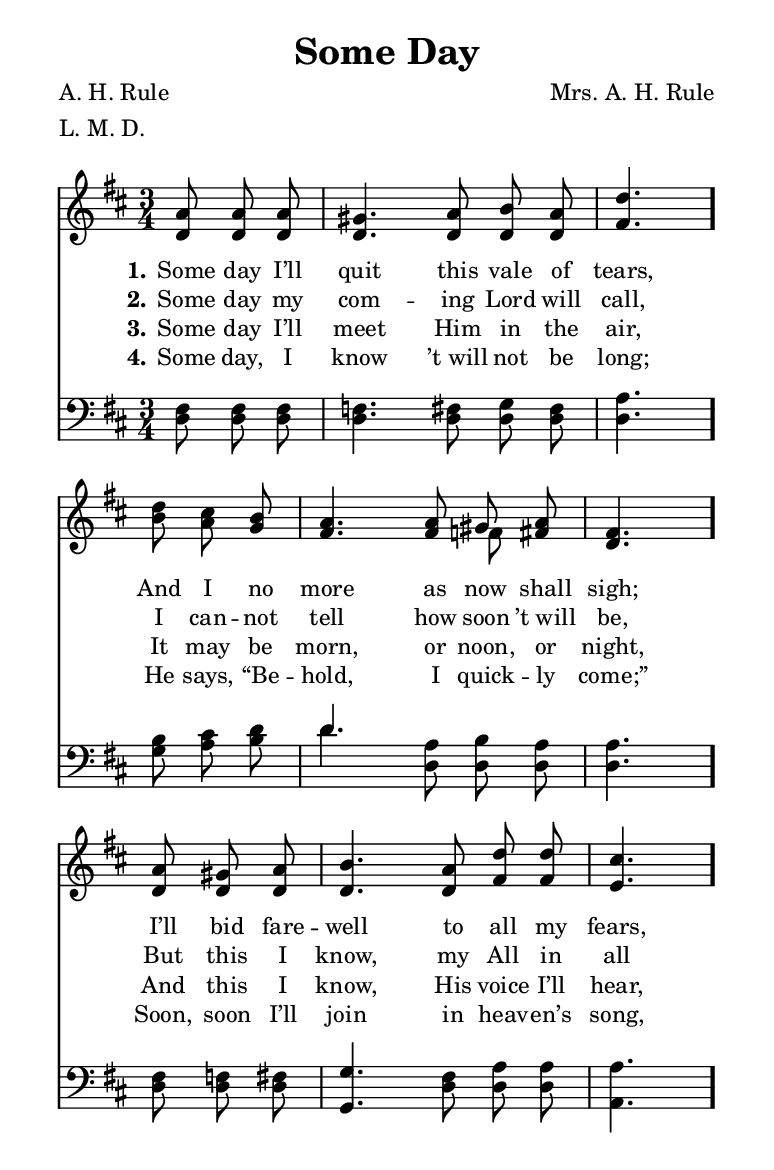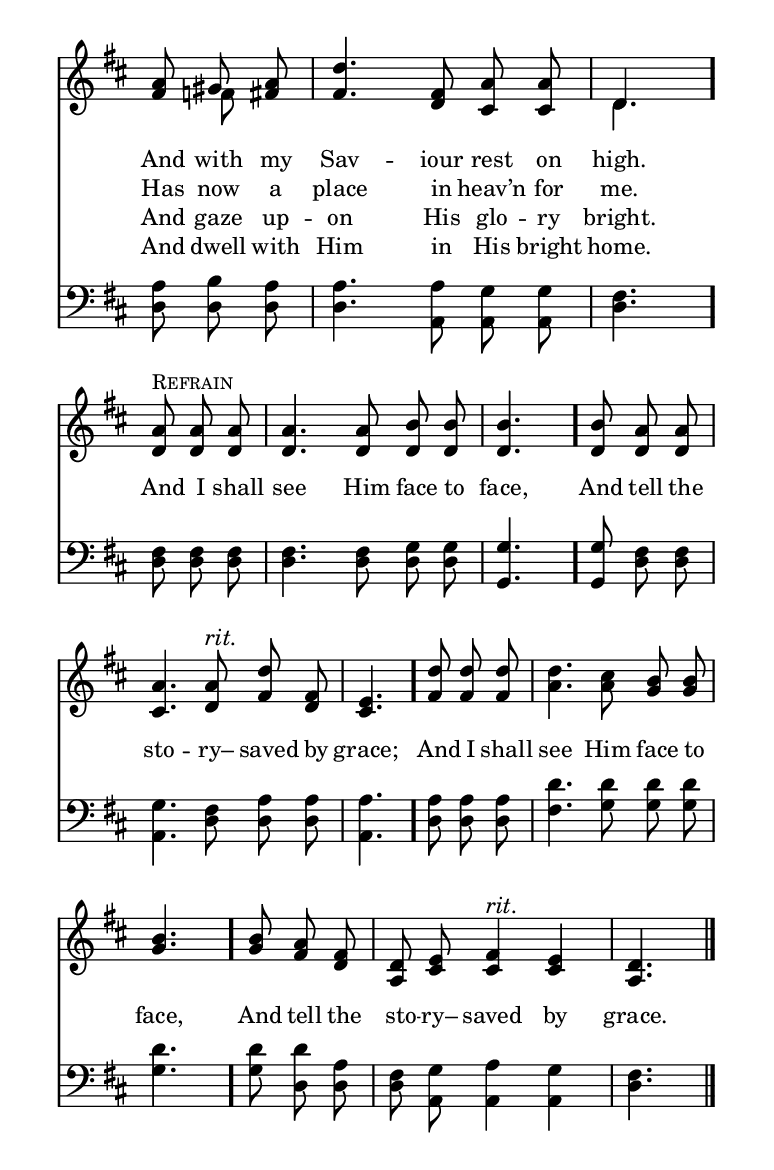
\include "common/global.ily"
\paper {
  \include "common/paper.ily"
  ragged-bottom = ##t
}

\header{
  hymnnumber = "256"
  title = "Some Day"
  tunename = ""
  meter = "L. M. D."
  poet = "A. H. Rule"
  composer = "Mrs. A. H. Rule"
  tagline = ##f
}

global = {
  \include "common/overrides.ily"
  \override Staff.TimeSignature.style = #'numbered
  \time 3/4
  \override Score.MetronomeMark.transparent = ##t % hide all fermata changes too
  \tempo 4=70
  \key d \major
  \partial 4.
  \autoBeamOff
}

patternA = { c8 c c | c4. }
patternB = { c8 c c | c c c4 c | c4. }

notesSoprano = {
\global
\relative c'' {

  \changePitch \patternA { a a a | gis a b a | d }
  \changePitch \patternA { d cis b | a a gis a | fis }
  \changePitch \patternA { a gis a | b a d d | cis }
  \changePitch \patternA { a gis a | d fis, a a | d, } \eogbreak

  << s^\markup { \small \caps "Refrain" }
  \changePitch \patternA { a' a a | a a b b | b } >>
  \changePitch \patternA { b a a | a a^\markup{\italic rit.} d fis, | e }
  \changePitch \patternA { d' d d | d cis b b | b }
  \changePitch \patternB { b a fis | d e fis^\markup{\italic rit.} e | d }

  \bar "|."

}
}

notesAlto = {
\global
\relative e' {

  \changePitch \patternA { d d d | d d d d | fis }
  \changePitch \patternA { b a g | fis fis f fis | d }
  \changePitch \patternA { d d d | d d fis fis | e }
  \changePitch \patternA { fis f fis | fis d cis cis | d }

  \changePitch \patternA { d d d | d d d d | d }
  \changePitch \patternA { d d d | cis d fis d | cis }
  \changePitch \patternA { fis fis fis | a a g g | g }
  \changePitch \patternB { g fis d | a cis cis cis | a }

}
}

notesTenor = {
\global
\relative a {

  \changePitch \patternA { fis fis fis | f fis g fis | a }
  \changePitch \patternA { b cis d | d a b a | a }
  \changePitch \patternA { fis f fis | g fis a a | a }
  \changePitch \patternA { a b a | a a g g | fis }

  \changePitch \patternA { fis fis fis | fis fis g g | g }
  \changePitch \patternA { g fis fis | g fis a a | a }
  \changePitch \patternA { a a a | d d d d | d }
  \changePitch \patternB { d d a | fis g a g | fis }

}
}

notesBass = {
\global
\relative f {

  \changePitch \patternA { d d d | d d d d | d }
  \changePitch \patternA { g a b | d d, d d | d }
  \changePitch \patternA { d d d | g, d' d d | a }
  \changePitch \patternA { d d d | d a a a | d }

  \changePitch \patternA { d d d | d d d d | g, }
  \changePitch \patternA { g d' d | a d d d | a }
  \changePitch \patternA { d d d | fis g g g | g }
  \changePitch \patternB { g d d | d a a a | d }

}
}

Refrain = \lyricmode {

And I shall see Him face to face, \bar "."
And tell the sto -- ry– saved by grace; \bar "."
And I shall see Him face to face, \bar "."
And tell the sto -- ry– saved by grace. \bar "."

}

wordsA = \lyricmode {
\set stanza = "1."

Some day I’ll quit this vale of tears, \bar "."
And I no more as now shall sigh; \bar "."
I’ll bid fare -- well to all my fears, \bar "."
And with my Sav -- iour rest on high. \bar "."

}

wordsB = \lyricmode {
\set stanza = "2."

Some day my com -- ing Lord will call,
I can -- not tell how soon ’t_will be,
But this I know, my All in all
Has now a place in heav’n for me.

\Refrain

}

wordsC = \lyricmode {
\set stanza = "3."

Some day I’ll meet Him in the air,
It may be morn, or noon, or night,
And this I know, His voice I’ll hear,
And gaze up -- on His glo -- ry bright.

}

wordsD = \lyricmode {
\set stanza = "4."

Some day, I know ’t_will not be long;
He says, “Be -- hold, I quick -- ly come;”
Soon, soon I’ll join in heav -- en’s song,
And dwell with Him in His bright home.

}

\score {
  \context ChoirStaff <<
    \context Staff = upper <<
      \set Staff.autoBeaming = ##f
      \set ChoirStaff.systemStartDelimiter = #'SystemStartBar
      \set ChoirStaff.printPartCombineTexts = ##f
      \partcombine #'(2 . 9) \notesSoprano \notesAlto
      \context NullVoice = sopranos { \voiceOne << \notesSoprano >> }
      \context NullVoice = altos { \voiceTwo << \notesAlto >> }
      \context Lyrics = one   \lyricsto sopranos \wordsA
      \context Lyrics = two   \lyricsto sopranos \wordsB
      \context Lyrics = three \lyricsto sopranos \wordsC
      \context Lyrics = four  \lyricsto sopranos \wordsD
    >>
    \context Staff = men <<
      \clef bass
      \set ChoirStaff.printPartCombineTexts = ##f
      \partcombine #'(2 . 9) \notesTenor \notesBass
      \context NullVoice = tenors { \voiceOne << \notesTenor >> }
      \context NullVoice = basses { \voiceTwo << \notesBass >> }
    >>
  >>
  \layout {
    \include "common/layout.ily"
  }
  \midi{
    \include "common/midi.ily"
  }
}

\version "2.19.49"  % necessary for upgrading to future LilyPond versions.

% vi:set et ts=2 sw=2 ai nocindent syntax=lilypond:
